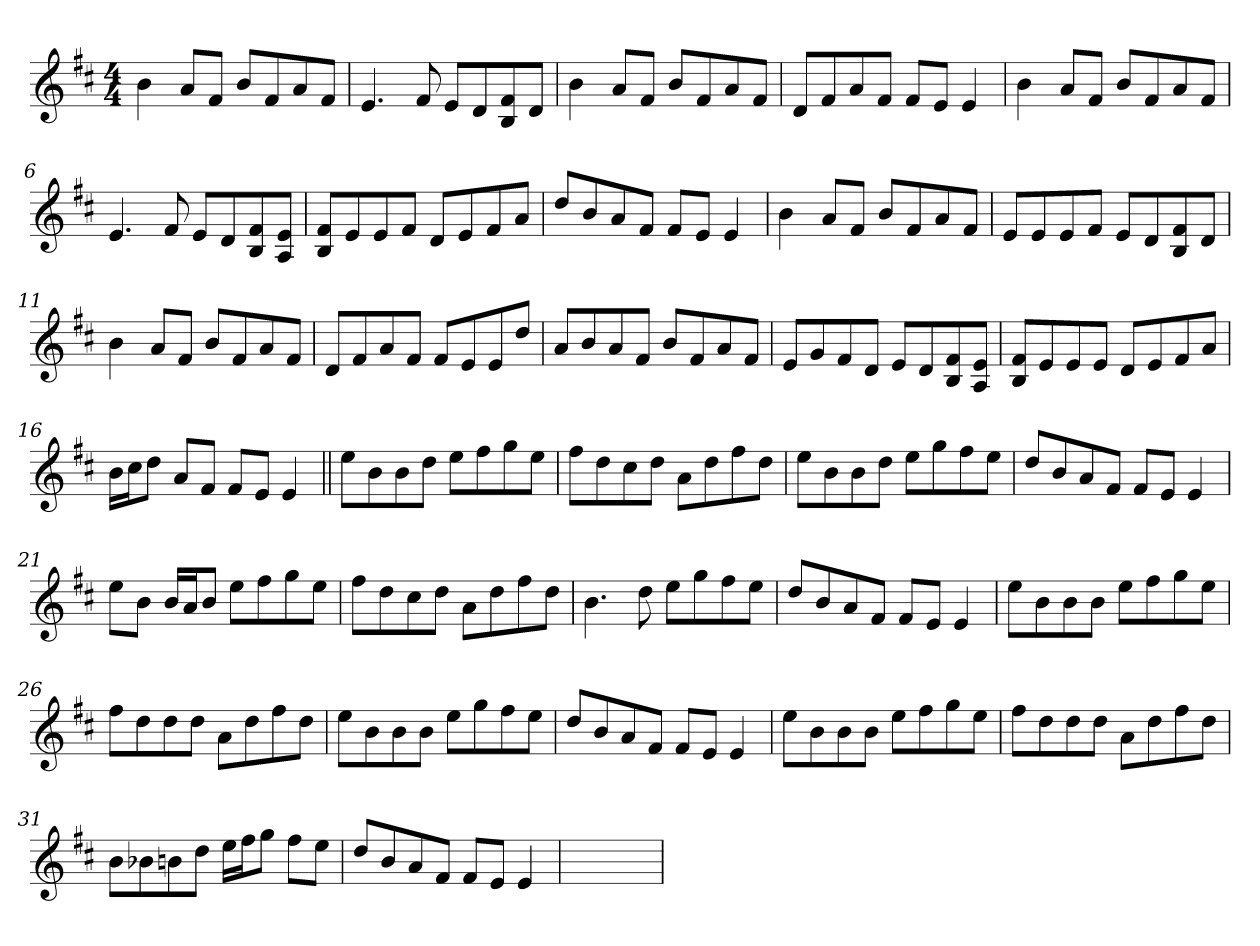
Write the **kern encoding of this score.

**kern
*part1
*staff1
*clefG2
*k[f#c#]
*M4/4
=1
4b\
8a/L
8f#/J
8b/L
8f#/
8a/
8f#/J
=2
4.e/
8f#/
8e/L
8d/
8B/ 8f#/
8d/J
=3
4b\
8a/L
8f#/J
8b/L
8f#/
8a/
8f#/J
=4
8d/L
8f#/
8a/
8f#/J
8f#/L
8e/J
4e/
=5
4b\
8a/L
8f#/J
8b/L
8f#/
8a/
8f#/J
=6
4.e/
8f#/
8e/L
8d/
8B/ 8f#/
8A/ 8e/J
!!LO:LB:g=z
=7
8B/ 8f#/L
8e/
8e/
8f#/J
8d/L
8e/
8f#/
8a/J
=8
8dd/L
8b/
8a/
8f#/J
8f#/L
8e/J
4e/
=9
4b\
8a/L
8f#/J
8b/L
8f#/
8a/
8f#/J
=10
8e/L
8e/
8e/
8f#/J
8e/L
8d/
8B/ 8f#/
8d/J
=11
4b\
8a/L
8f#/J
8b/L
8f#/
8a/
8f#/J
=12
8d/L
8f#/
8a/
8f#/J
8f#/L
8e/
8e/
8dd/J
!!LO:LB:g=z
=13
8a/L
8b/
8a/
8f#/J
8b/L
8f#/
8a/
8f#/J
=14
8e/L
8g/
8f#/
8d/J
8e/L
8d/
8B/ 8f#/
8A/ 8e/J
=15
8B/ 8f#/L
8e/
8e/
8e/J
8d/L
8e/
8f#/
8a/J
=16
16b\LL
16cc#\J
8dd\J
8a/L
8f#/J
8f#/L
8e/J
4e/
=17||
8ee\L
8b\
8b\
8dd\J
8ee\L
8ff#\
8gg\
8ee\J
!!LO:LB:g=z
=18
8ff#\L
8dd\
8cc#\
8dd\J
8a\L
8dd\
8ff#\
8dd\J
=19
8ee\L
8b\
8b\
8dd\J
8ee\L
8gg\
8ff#\
8ee\J
=20
8dd/L
8b/
8a/
8f#/J
8f#/L
8e/J
4e/
=21
8ee\L
8b\J
16b/LL
16a/J
8b/J
8ee\L
8ff#\
8gg\
8ee\J
=22
8ff#\L
8dd\
8cc#\
8dd\J
8a\L
8dd\
8ff#\
8dd\J
!!LO:LB:g=z
=23
4.b\
8dd\
8ee\L
8gg\
8ff#\
8ee\J
=24
8dd/L
8b/
8a/
8f#/J
8f#/L
8e/J
4e/
=25
8ee\L
8b\
8b\
8b\J
8ee\L
8ff#\
8gg\
8ee\J
=26
8ff#\L
8dd\
8dd\
8dd\J
8a\L
8dd\
8ff#\
8dd\J
=27
8ee\L
8b\
8b\
8b\J
8ee\L
8gg\
8ff#\
8ee\J
=28
8dd/L
8b/
8a/
8f#/J
8f#/L
8e/J
4e/
!!LO:LB:g=z
=29
8ee\L
8b\
8b\
8b\J
8ee\L
8ff#\
8gg\
8ee\J
=30
8ff#\L
8dd\
8dd\
8dd\J
8a\L
8dd\
8ff#\
8dd\J
=31
8b\L
8b-X\
8bn\
8dd\J
16ee\LL
16ff#\J
8gg\J
8ff#\L
8ee\J
=32
8dd/L
8b/
8a/
8f#/J
8f#/L
8e/J
4e/
=33
1ryy
=
*-
